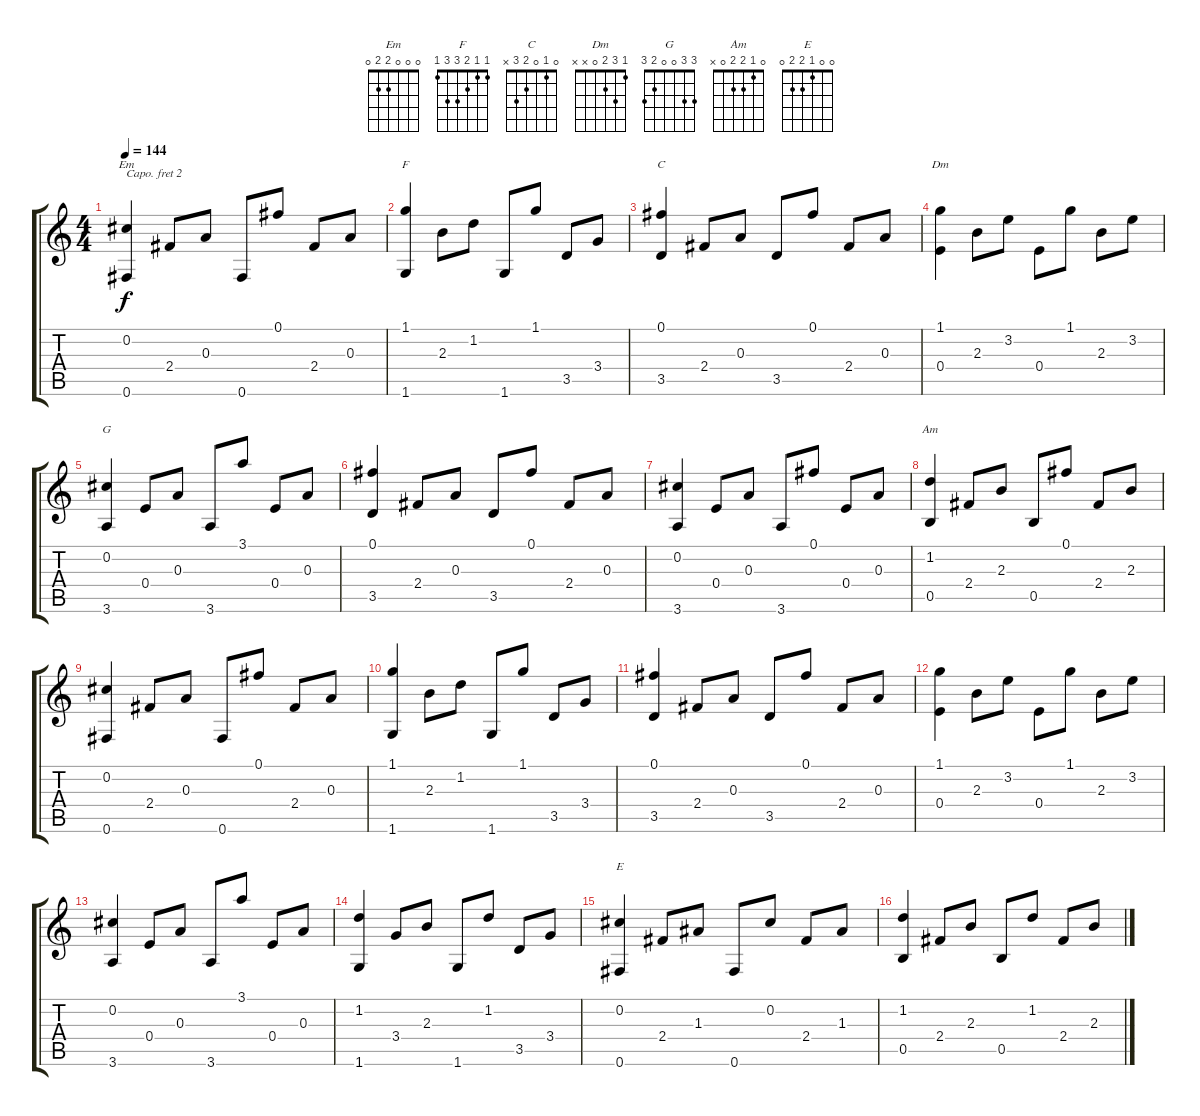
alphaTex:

\track "" {instrument acousticguitarsteel}
\staff {score tabs}
\capo 2
\tuning (E4 B3 G3 D3 A2 E2) {hide}
\chord ("Em" 0 0 0 2 2 0)
\chord ("F" 1 1 2 3 3 1)
\chord ("C" 0 1 0 2 3 x)
\chord ("Dm" 1 3 2 0 x x)
\chord ("G" 3 3 0 0 2 3)
\chord ("Am" 0 1 2 2 0 x)
\chord ("E" 0 0 1 2 2 0)
\ts (4 4)
\tempo 144
\clef g2
\ks c
(0.2 0.6).4{ch "Em" dy f} 2.4.8 0.3.8 0.6.8 0.1.8 2.4.8 0.3.8 |
(1.1 1.6).4{ch "F"} 2.3.8 1.2.8 1.6.8 1.1.8 3.5.8 3.4.8 |
(0.1 3.5).4{ch "C"} 2.4.8 0.3.8 3.5.8 0.1.8 2.4.8 0.3.8 |
(1.1 0.4).4{ch "Dm"} 2.3.8 3.2.8 0.4.8 1.1.8 2.3.8 3.2.8 |
(0.2 3.6).4{ch "G"} 0.4.8 0.3.8 3.6.8 3.1.8 0.4.8 0.3.8 |
(0.1 3.5).4 2.4.8 0.3.8 3.5.8 0.1.8 2.4.8 0.3.8 |
(0.2 3.6).4 0.4.8 0.3.8 3.6.8 0.1.8 0.4.8 0.3.8 |
(1.2 0.5).4{ch "Am"} 2.4.8 2.3.8 0.5.8 0.1.8 2.4.8 2.3.8 |
(0.2 0.6).4 2.4.8 0.3.8 0.6.8 0.1.8 2.4.8 0.3.8 |
(1.1 1.6).4 2.3.8 1.2.8 1.6.8 1.1.8 3.5.8 3.4.8 |
(0.1 3.5).4 2.4.8 0.3.8 3.5.8 0.1.8 2.4.8 0.3.8 |
(1.1 0.4).4 2.3.8 3.2.8 0.4.8 1.1.8 2.3.8 3.2.8 |
(0.2 3.6).4 0.4.8 0.3.8 3.6.8 3.1.8 0.4.8 0.3.8 |
(1.2 1.6).4 3.4.8 2.3.8 1.6.8 1.2.8 3.5.8 3.4.8 |
(0.2 0.6).4{ch "E"} 2.4.8 1.3.8 0.6.8 0.2.8 2.4.8 1.3.8 |
(1.2 0.5).4 2.4.8 2.3.8 0.5.8 1.2.8 2.4.8 2.3.8
